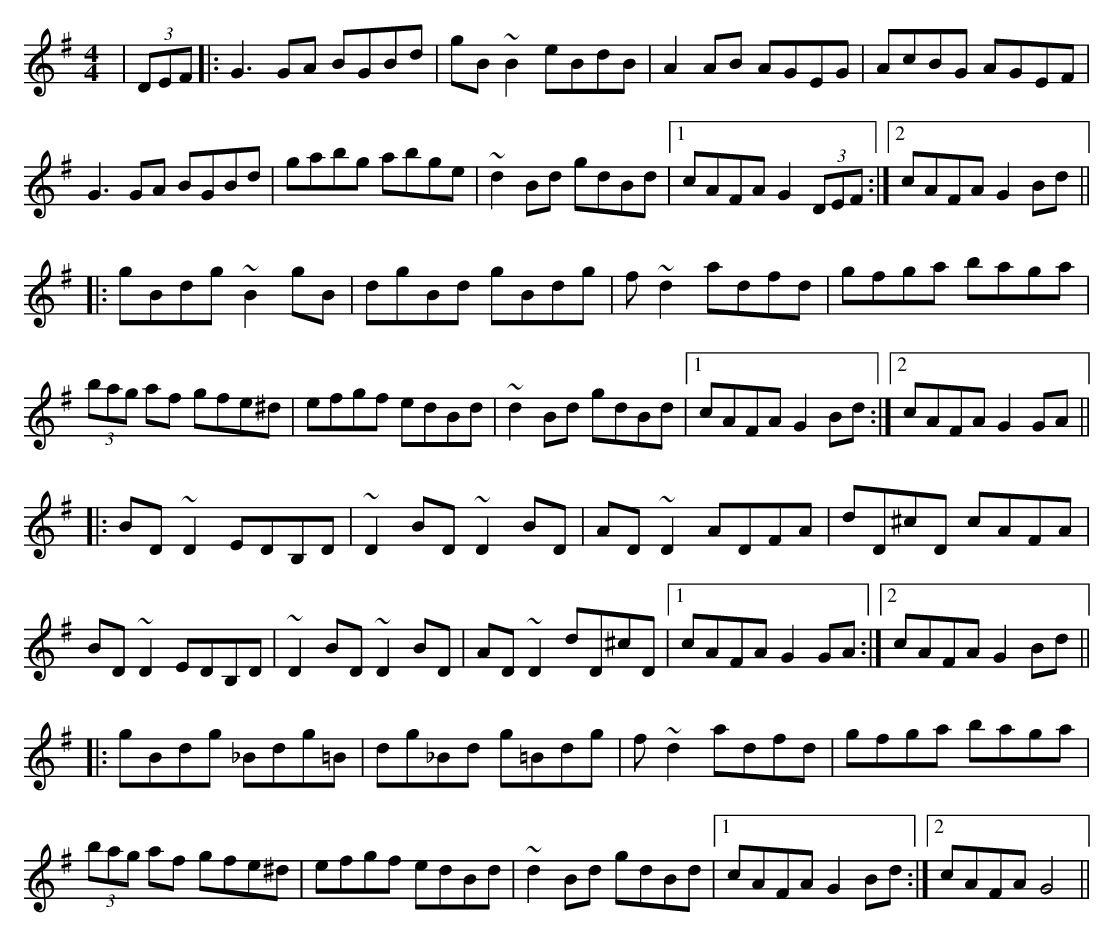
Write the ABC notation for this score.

X:1
M:4/4
K:G
|(3 DEF|:G3GA BGBd|gB~B2 eBdB|A2AB AGEG|AcBG AGEF|
G3GA BGBd|gabg abge|~d2Bd gdBd|1 cAFA G2 (3DEF:|2 cAFA G2Bd||
|:gBdg ~B2gB|dgBd gBdg|f~d2 adfd|gfga baga|
(3bag af gfe^d|efgf edBd|~d2Bd gdBd|1 cAFA G2Bd:|2 cAFA G2GA||
|:BD~D2 EDB,D|~D2BD ~D2BD|AD~D2 ADFA|dD^cD cAFA|
BD~D2 EDB,D|~D2BD ~D2BD|AD~D2 dD^cD|1 cAFA G2GA:|2 cAFA G2Bd||
|:gBdg _Bdg=B|dg_Bd g=Bdg|f~d2 adfd|gfga baga|
(3bag af gfe^d|efgf edBd|~d2Bd gdBd|1 cAFA G2Bd:|2 cAFA G4||
